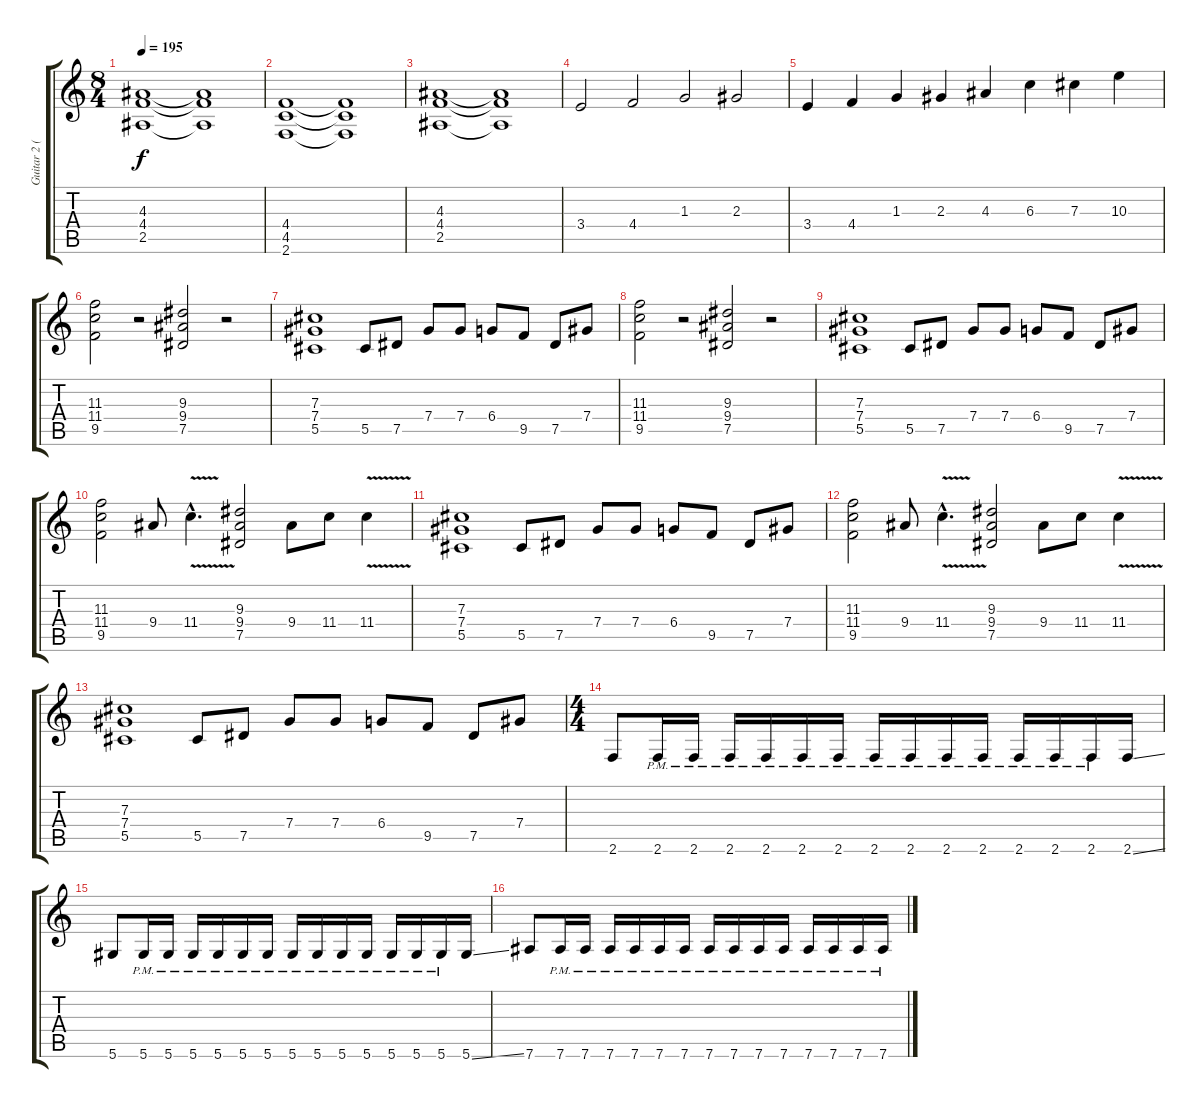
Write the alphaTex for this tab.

\track ("Guitar 2 (Henjo Richter)" "Guitar 2 (") {instrument distortionguitar}
\staff {score tabs}
\tuning (Eb4 Bb3 Gb3 Db3 Ab2 Eb2) {hide}
\ts (8 4)
\tempo 195
\clef g2
\ks c
(4.3 4.4 2.5).1{dy f} (4.3{t} 4.4{t} 2.5{t}).1 |
(4.4 4.5 2.6).1 (4.4{t} 4.5{t} 2.6{t}).1 |
(4.3 4.4 2.5).1 (4.3{t} 4.4{t} 2.5{t}).1 |
3.4.2 4.4.2 1.3.2 2.3.2 |
3.4.4 4.4.4 1.3.4 2.3.4 4.3.4 6.3.4 7.3.4 10.3.4 |
(11.3 11.4 9.5).2 r.2 (9.3 9.4 7.5).2 r.2 |
(7.3 7.4 5.5).1 5.5.8 7.5.8 7.4.8 7.4.8 6.4.8 9.5.8 7.5.8 7.4.8 |
(11.3 11.4 9.5).2 r.2 (9.3 9.4 7.5).2 r.2 |
(7.3 7.4 5.5).1 5.5.8 7.5.8 7.4.8 7.4.8 6.4.8 9.5.8 7.5.8 7.4.8 |
(11.3 11.4 9.5).2 9.4.8 11.4{v hac}.4{d} (9.3 9.4 7.5).2 9.4.8 11.4.8 11.4{v}.4 |
(7.3 7.4 5.5).1 5.5.8 7.5.8 7.4.8 7.4.8 6.4.8 9.5.8 7.5.8 7.4.8 |
(11.3 11.4 9.5).2 9.4.8 11.4{v hac}.4{d} (9.3 9.4 7.5).2 9.4.8 11.4.8 11.4{v}.4 |
(7.3 7.4 5.5).1 5.5.8 7.5.8 7.4.8 7.4.8 6.4.8 9.5.8 7.5.8 7.4.8 |
\ts (4 4)
2.6.8 2.6{pm}.16 2.6{pm}.16 2.6{pm}.16 2.6{pm}.16 2.6{pm}.16 2.6{pm}.16 2.6{pm}.16 2.6{pm}.16 2.6{pm}.16 2.6{pm}.16 2.6{pm}.16 2.6{pm}.16 2.6{pm}.16 2.6{ss}.16 |
5.6.8 5.6{pm}.16 5.6{pm}.16 5.6{pm}.16 5.6{pm}.16 5.6{pm}.16 5.6{pm}.16 5.6{pm}.16 5.6{pm}.16 5.6{pm}.16 5.6{pm}.16 5.6{pm}.16 5.6{pm}.16 5.6{pm}.16 5.6{ss}.16 |
7.6.8 7.6{pm}.16 7.6{pm}.16 7.6{pm}.16 7.6{pm}.16 7.6{pm}.16 7.6{pm}.16 7.6{pm}.16 7.6{pm}.16 7.6{pm}.16 7.6{pm}.16 7.6{pm}.16 7.6{pm}.16 7.6{pm}.16 7.6{pm}.16
